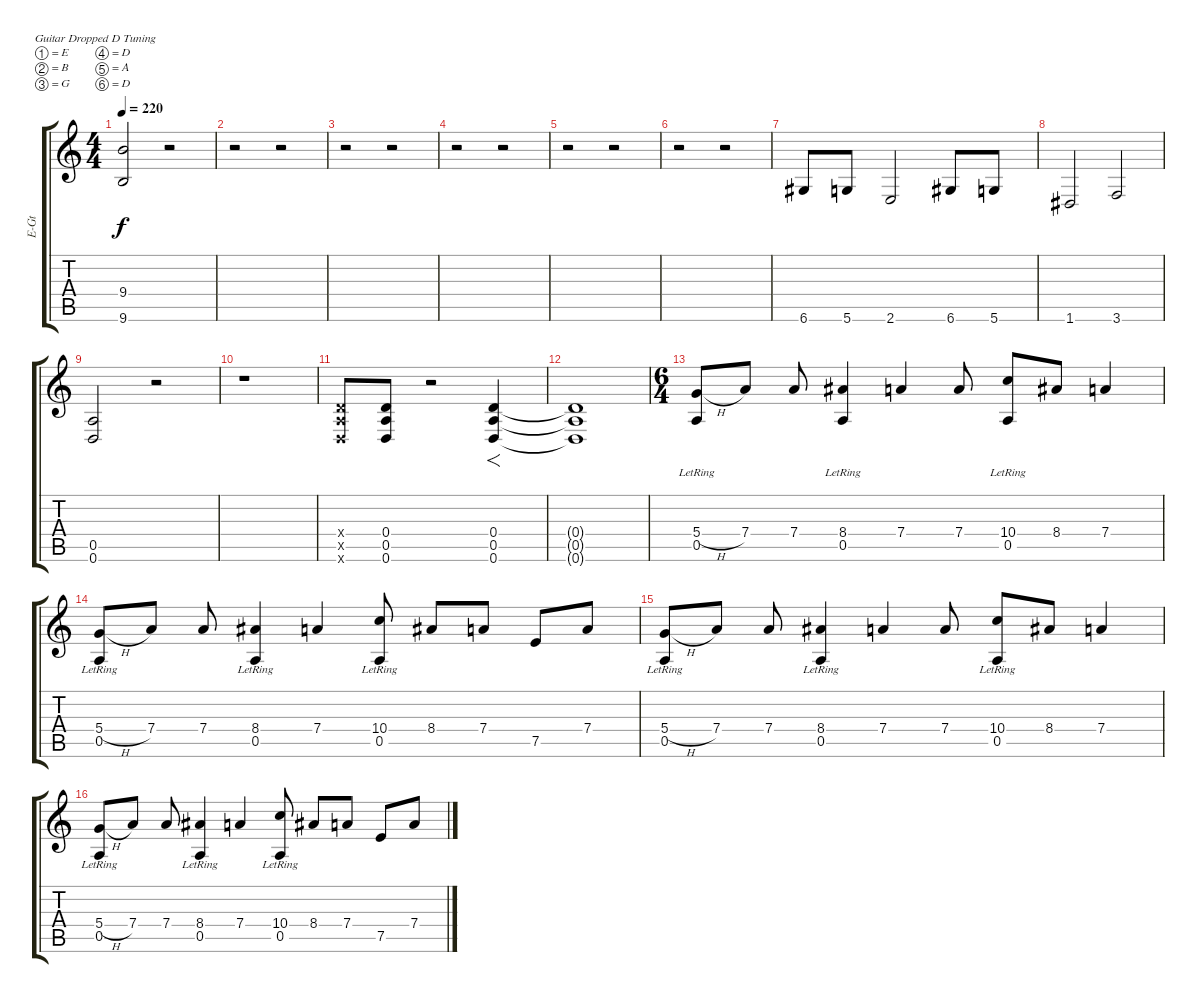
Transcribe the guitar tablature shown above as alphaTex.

\bracketExtendMode groupsimilarinstruments
\otherSystemsTrackNameOrientation horizontal
\track ("Guitar 1" "E-Gt") {instrument distortionguitar}
\staff {score tabs}
\tuning (E4 B3 G3 D3 A2 D2)
\ts (4 4)
\tempo 220
\clef g2
\ks c
(9.4{t} 9.6{t}).2{dy f beam Up} r.2{beam Up} |
r.2{beam Down} r.2{beam Down} |
r.2{beam Down} r.2{beam Down} |
r.2{beam Down} r.2{beam Down} |
r.2{beam Down} r.2{beam Down} |
r.2{beam Down} r.2{beam Down} |
6.6{acc #}.8{beam Up} 5.6.8{beam Up} 2.6.2{beam Up} 6.6{acc #}.8{beam Up} 5.6.8{beam Up} |
1.6{acc #}.2{beam Up} 3.6.2{beam Up} |
(0.5 0.6).2{beam Up} r.2{beam Up} |
r.1{beam Down} |
(0.4{x} 0.5{x} 0.6{x}).8{beam Up} (0.4 0.5 0.6).8{beam Up} r.2{beam Up} (0.4 0.5 0.6).4{f beam Up} |
(0.4{t} 0.5{t} 0.6{t}).1{beam Up} |
\ts (6 4)
(5.4{h} 0.5{lr}).8{beam Up} 7.4.8{beam Up} 7.4.8{beam Up} (8.4{acc #} 0.5{lr}).4{beam Up} 7.4.4{beam Up} 7.4.8{beam Up} (10.4 0.5{lr}).8{beam Up} 8.4{acc #}.8{beam Up} 7.4.4{beam Up} |
(5.4{h} 0.5{lr}).8{beam Up} 7.4.8{beam Up} 7.4.8{beam Up} (8.4{acc #} 0.5{lr}).4{beam Up} 7.4.4{beam Up} (10.4 0.5{lr}).8{beam Up} 8.4{acc #}.8{beam Up} 7.4.8{beam Up} 7.5.8{beam Up} 7.4.8{beam Up} |
(5.4{h} 0.5{lr}).8{beam Up} 7.4.8{beam Up} 7.4.8{beam Up} (8.4{acc #} 0.5{lr}).4{beam Up} 7.4.4{beam Up} 7.4.8{beam Up} (10.4 0.5{lr}).8{beam Up} 8.4{acc #}.8{beam Up} 7.4.4{beam Up} |
(5.4{h} 0.5{lr}).8{beam Up} 7.4.8{beam Up} 7.4.8{beam Up} (8.4{acc #} 0.5{lr}).4{beam Up} 7.4.4{beam Up} (10.4 0.5{lr}).8{beam Up} 8.4{acc #}.8{beam Up} 7.4.8{beam Up} 7.5.8{beam Up} 7.4.8{beam Up}
